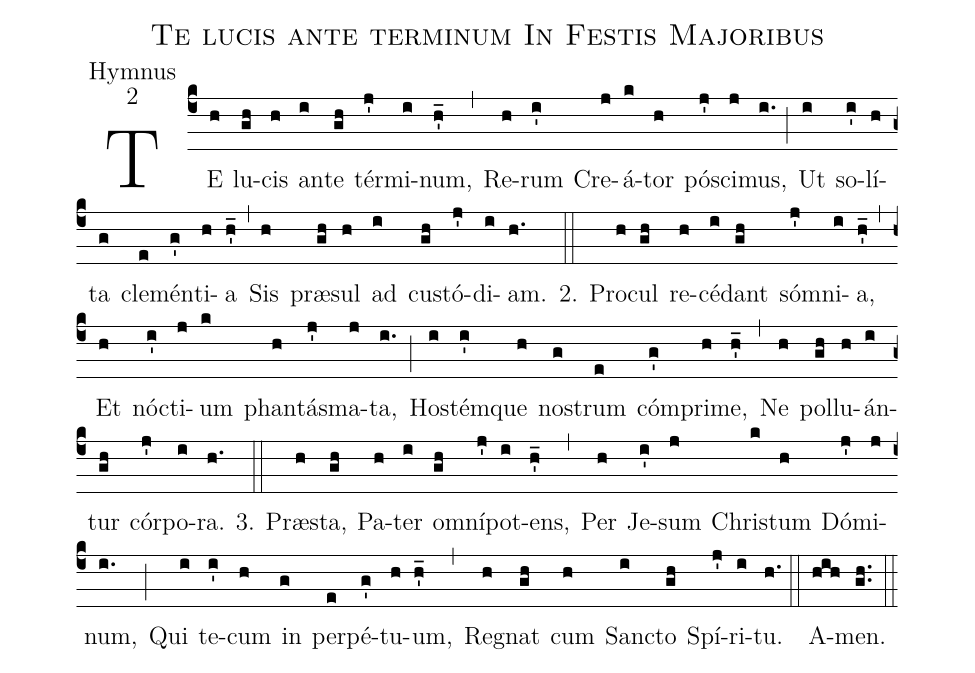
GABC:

name:Te lucis ante terminum In Festis Majoribus;
office-part:Hymnus;
mode:2;
%%
(c4)TE(h) lu(gh)cis(h) an(i)te(gh) tér(j')mi(i)num,(h_') (,)
Re(h)rum(i') Cre(j)á(k)tor(h) pó(j')sci(j)mus,(i.) (;)
Ut(i) so(i')lí(h)ta(g) cle(e)mén(g')ti(h)a(h_') (,)
Sis(h) præ(gh)sul(h) ad(i) cus(gh)tó(j')di(i)am.(h.) (::)


2. Pro(h)cul(gh) re(h)cé(i)dant(gh) sóm(j')ni(i)a,(h_') (,)
Et(h) nóc(i')ti(j)um(k) phan(h)tás(j')ma(j)ta,(i.) (;)
Hos(i)tém(i')que(h) nos(g)trum(e) cóm(g')pri(h)me,(h_') (,)
Ne(h) pol(gh)lu(h)án(i)tur(gh) cór(j')po(i)ra.(h.) (::)

3. Præ(h)sta,(gh) Pa(h)ter(i) om(gh)ní(j')pot(i)ens,(h_') (,)
Per(h) Je(i')sum(j) Chris(k)tum(h) Dó(j')mi(j)num,(i.) (;)
Qui(i) te(i')cum(h) in(g) per(e)pé(g')tu(h)um,(h_') (,)
Re(h)gnat(gh) cum(h) Sanc(i)to(gh) Spí(j')ri(i)tu.(h.) (::)
A(hih)men.(gh..) (::)
